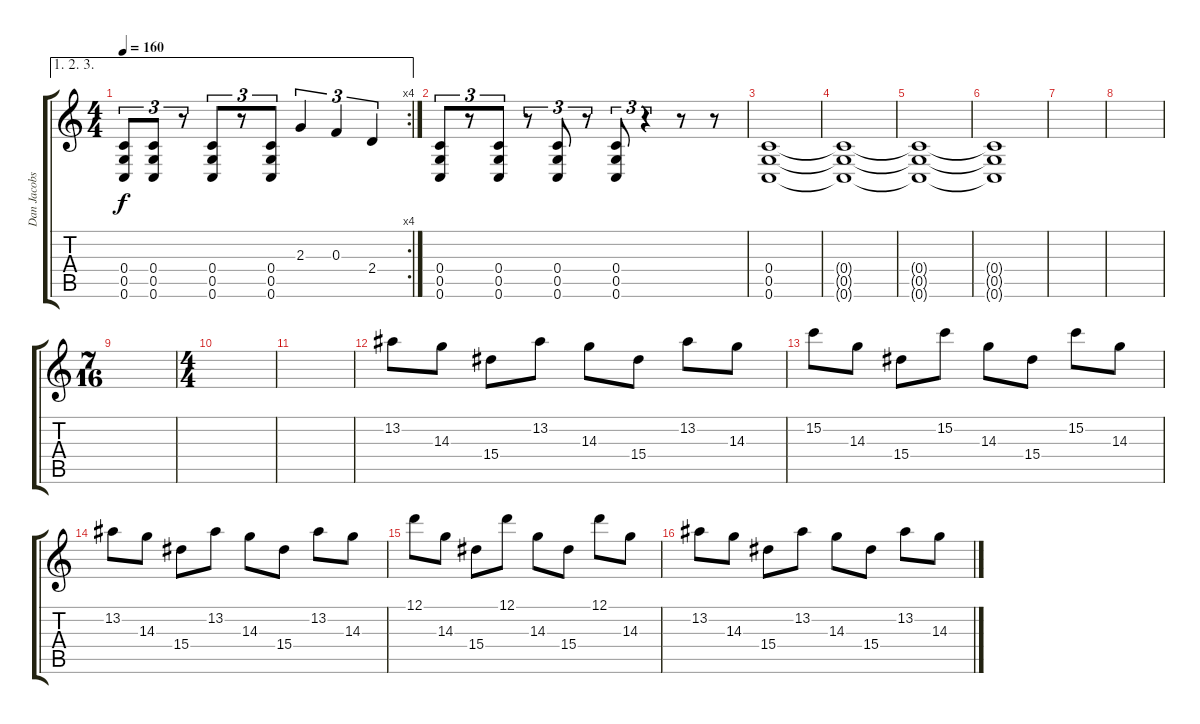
\track ("Dan Jacobs" "Dan Jacobs") {instrument overdrivenguitar}
\staff {score tabs}
\tuning (D4 A3 F3 C3 G2 C2) {hide}
\ae (1 2 3)
\rc 4
\ts (4 4)
\tempo 160
\clef g2
\ks c
(0.4 0.5 0.6).8{tu (3 2) dy f} (0.4 0.5 0.6).8{tu (3 2)} r.8{tu (3 2)} (0.4 0.5 0.6).8{tu (3 2)} r.8{tu (3 2)} (0.4 0.5 0.6).8{tu (3 2)} 2.3.4{tu (3 2)} 0.3.4{tu (3 2)} 2.4.4{tu (3 2)} |
(0.4 0.5 0.6).8{tu (3 2)} r.8{tu (3 2)} (0.4 0.5 0.6).8{tu (3 2)} r.8{tu (3 2)} (0.4 0.5 0.6).8{tu (3 2)} r.8{tu (3 2)} (0.4 0.5 0.6).8{tu (3 2)} r.4{tu (3 2)} r.8 r.8 |
(0.4 0.5 0.6).1 |
(0.4{t} 0.5{t} 0.6{t}).1{volume 12 instrument overdrivenguitar} |
(0.4{t} 0.5{t} 0.6{t}).1{volume 10 instrument overdrivenguitar} |
(0.4{t} 0.5{t} 0.6{t}).1{volume 8 instrument overdrivenguitar} |
|
|
\ts (7 16)
|
\ts (4 4)
|
|
13.2.8{instrument electricguitarclean} 14.3.8 15.4.8 13.2.8 14.3.8 15.4.8 13.2.8 14.3.8 |
15.2.8 14.3.8 15.4.8 15.2.8 14.3.8 15.4.8 15.2.8 14.3.8 |
13.2.8 14.3.8 15.4.8 13.2.8 14.3.8 15.4.8 13.2.8 14.3.8 |
12.1.8 14.3.8 15.4.8 12.1.8 14.3.8 15.4.8 12.1.8 14.3.8 |
13.2.8{instrument electricguitarclean} 14.3.8 15.4.8 13.2.8 14.3.8 15.4.8 13.2.8 14.3.8
